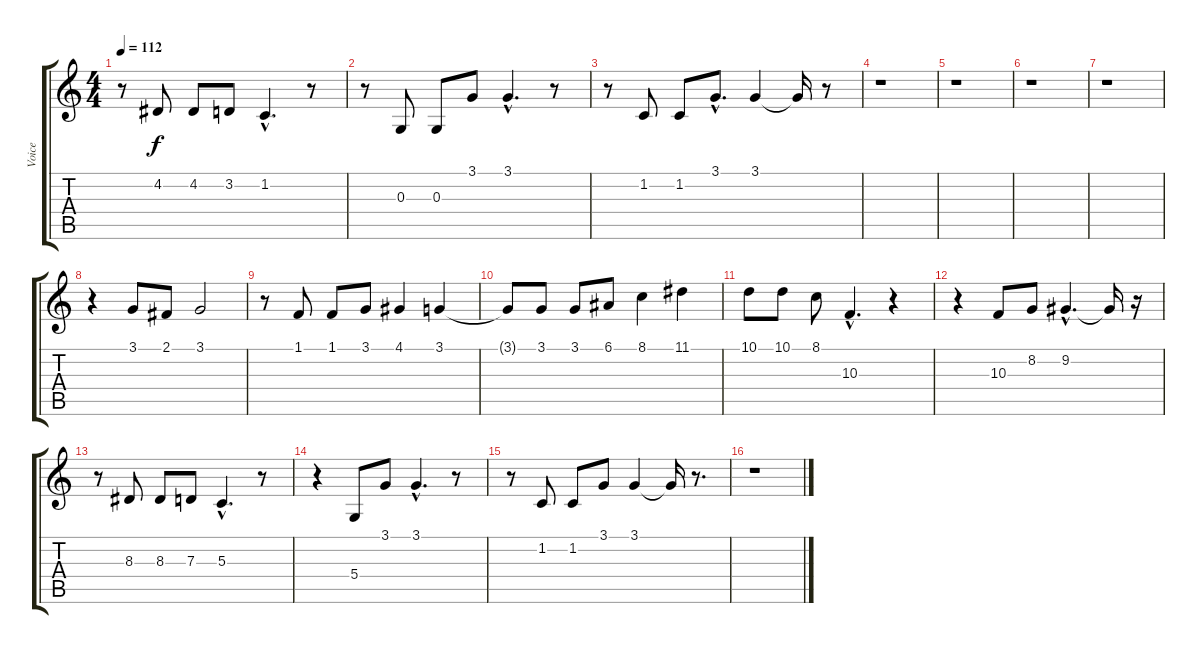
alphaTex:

\track ("Voice" "Voice") {instrument brasssection}
\staff {score tabs}
\tuning (E4 B3 G3 D3 A2 E2) {hide}
\ts (4 4)
\tempo 112
\clef g2
\ks c
r.8{dy f} 4.2.8 4.2.8 3.2.8 1.2{hac}.4{d} r.8 |
r.8 0.3.8 0.3.8 3.1.8 3.1{hac}.4{d} r.8 |
r.8 1.2.8 1.2.8 3.1{hac}.8{d} 3.1.4 3.1{t}.16 r.8 |
r.1 |
r.1 |
r.1 |
r.1 |
r.4 3.1.8 2.1.8 3.1.2 |
r.8 1.1.8 1.1.8 3.1.8 4.1.4 3.1.4 |
3.1{t}.8 3.1.8 3.1.8 6.1.8 8.1.4 11.1.4 |
10.1.8 10.1.8 8.1.8 10.3{hac}.4{d} r.4 |
r.4 10.3.8 8.2.8 9.2{hac}.4{d} 9.2{t}.16 r.16 |
r.8 8.3.8 8.3.8 7.3.8 5.3{hac}.4{d} r.8 |
r.4 5.4.8 3.1.8 3.1{hac}.4{d} r.8 |
r.8 1.2.8 1.2.8 3.1.8 3.1.4 3.1{t}.16 r.8{d} |
r.1
